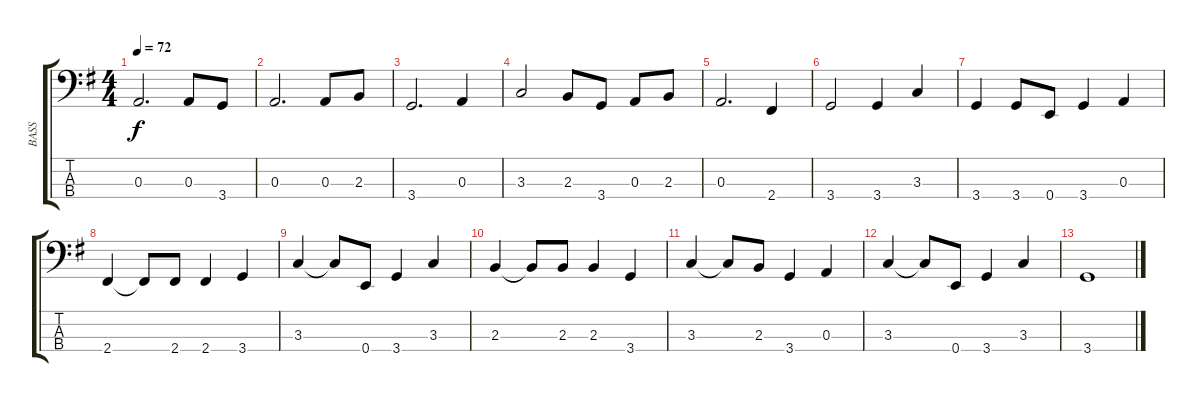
\track ("BASS" "BASS") {instrument electricbassfinger}
\staff {score tabs}
\tuning (G2 D2 A1 E1) {hide}
\ts (4 4)
\tempo 72
\clef f4
\ks g
0.3.2{d dy f} 0.3.8 3.4.8 |
0.3.2{d} 0.3.8 2.3.8 |
3.4.2{d} 0.3.4 |
3.3.2 2.3.8 3.4.8 0.3.8 2.3.8 |
0.3.2{d} 2.4.4 |
3.4.2 3.4.4 3.3.4 |
3.4.4 3.4.8 0.4.8 3.4.4 0.3.4 |
2.4.4 2.4{t}.8 2.4.8 2.4.4 3.4.4 |
3.3.4 3.3{t}.8 0.4.8 3.4.4 3.3.4 |
2.3.4 2.3{t}.8 2.3.8 2.3.4 3.4.4 |
3.3.4 3.3{t}.8 2.3.8 3.4.4 0.3.4 |
3.3.4 3.3{t}.8 0.4.8 3.4.4 3.3.4 |
3.4.1
